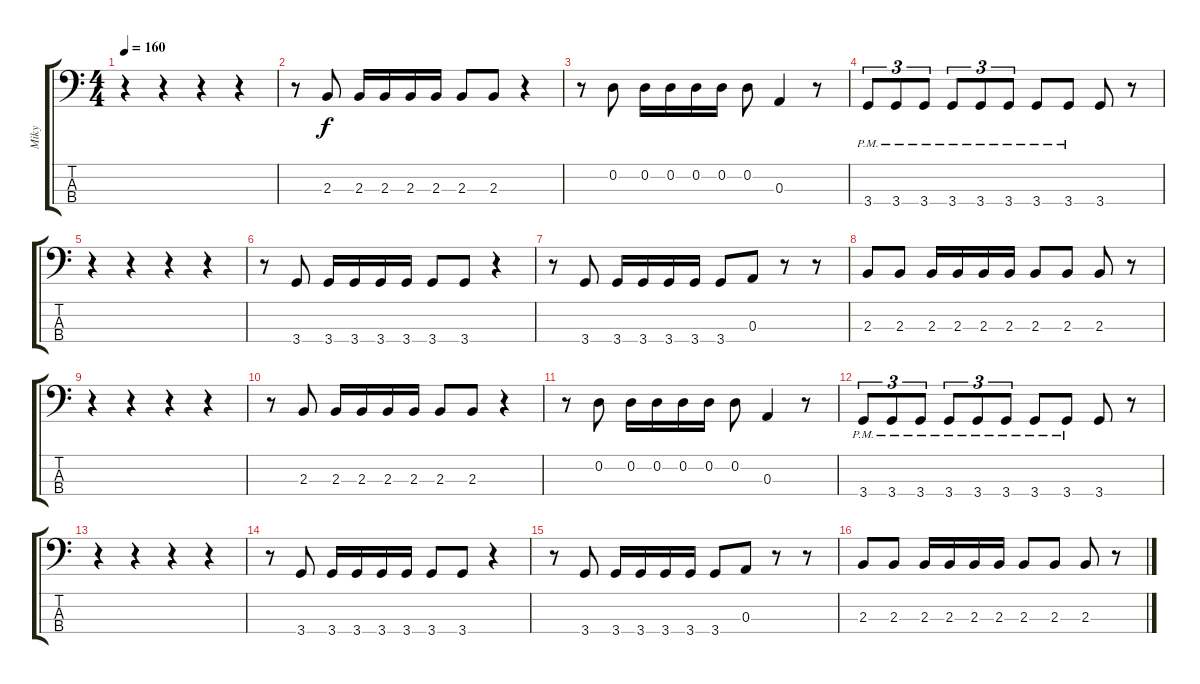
\track ("Miky" "Miky") {instrument electricbassfinger}
\staff {score tabs}
\tuning (G2 D2 A1 E1) {hide}
\ts (4 4)
\tempo 160
\clef f4
\ks c
r.4{dy f} r.4 r.4 r.4 |
r.8 2.3.8 2.3.16 2.3.16 2.3.16 2.3.16 2.3.8 2.3.8 r.4 |
r.8 0.2.8 0.2.16 0.2.16 0.2.16 0.2.16 0.2.8 0.3.4 r.8 |
3.4{pm}.8{tu (3 2)} 3.4{pm}.8{tu (3 2)} 3.4{pm}.8{tu (3 2)} 3.4{pm}.8{tu (3 2)} 3.4{pm}.8{tu (3 2)} 3.4{pm}.8{tu (3 2)} 3.4{pm}.8 3.4{pm}.8 3.4.8 r.8 |
r.4 r.4 r.4 r.4 |
r.8 3.4.8 3.4.16 3.4.16 3.4.16 3.4.16 3.4.8 3.4.8 r.4 |
r.8 3.4.8 3.4.16 3.4.16 3.4.16 3.4.16 3.4.8 0.3.8 r.8 r.8 |
2.3.8 2.3.8 2.3.16 2.3.16 2.3.16 2.3.16 2.3.8 2.3.8 2.3.8 r.8 |
r.4 r.4 r.4 r.4 |
r.8 2.3.8 2.3.16 2.3.16 2.3.16 2.3.16 2.3.8 2.3.8 r.4 |
r.8 0.2.8 0.2.16 0.2.16 0.2.16 0.2.16 0.2.8 0.3.4 r.8 |
3.4{pm}.8{tu (3 2)} 3.4{pm}.8{tu (3 2)} 3.4{pm}.8{tu (3 2)} 3.4{pm}.8{tu (3 2)} 3.4{pm}.8{tu (3 2)} 3.4{pm}.8{tu (3 2)} 3.4{pm}.8 3.4{pm}.8 3.4.8 r.8 |
r.4 r.4 r.4 r.4 |
r.8 3.4.8 3.4.16 3.4.16 3.4.16 3.4.16 3.4.8 3.4.8 r.4 |
r.8 3.4.8 3.4.16 3.4.16 3.4.16 3.4.16 3.4.8 0.3.8 r.8 r.8 |
2.3.8 2.3.8 2.3.16 2.3.16 2.3.16 2.3.16 2.3.8 2.3.8 2.3.8 r.8
